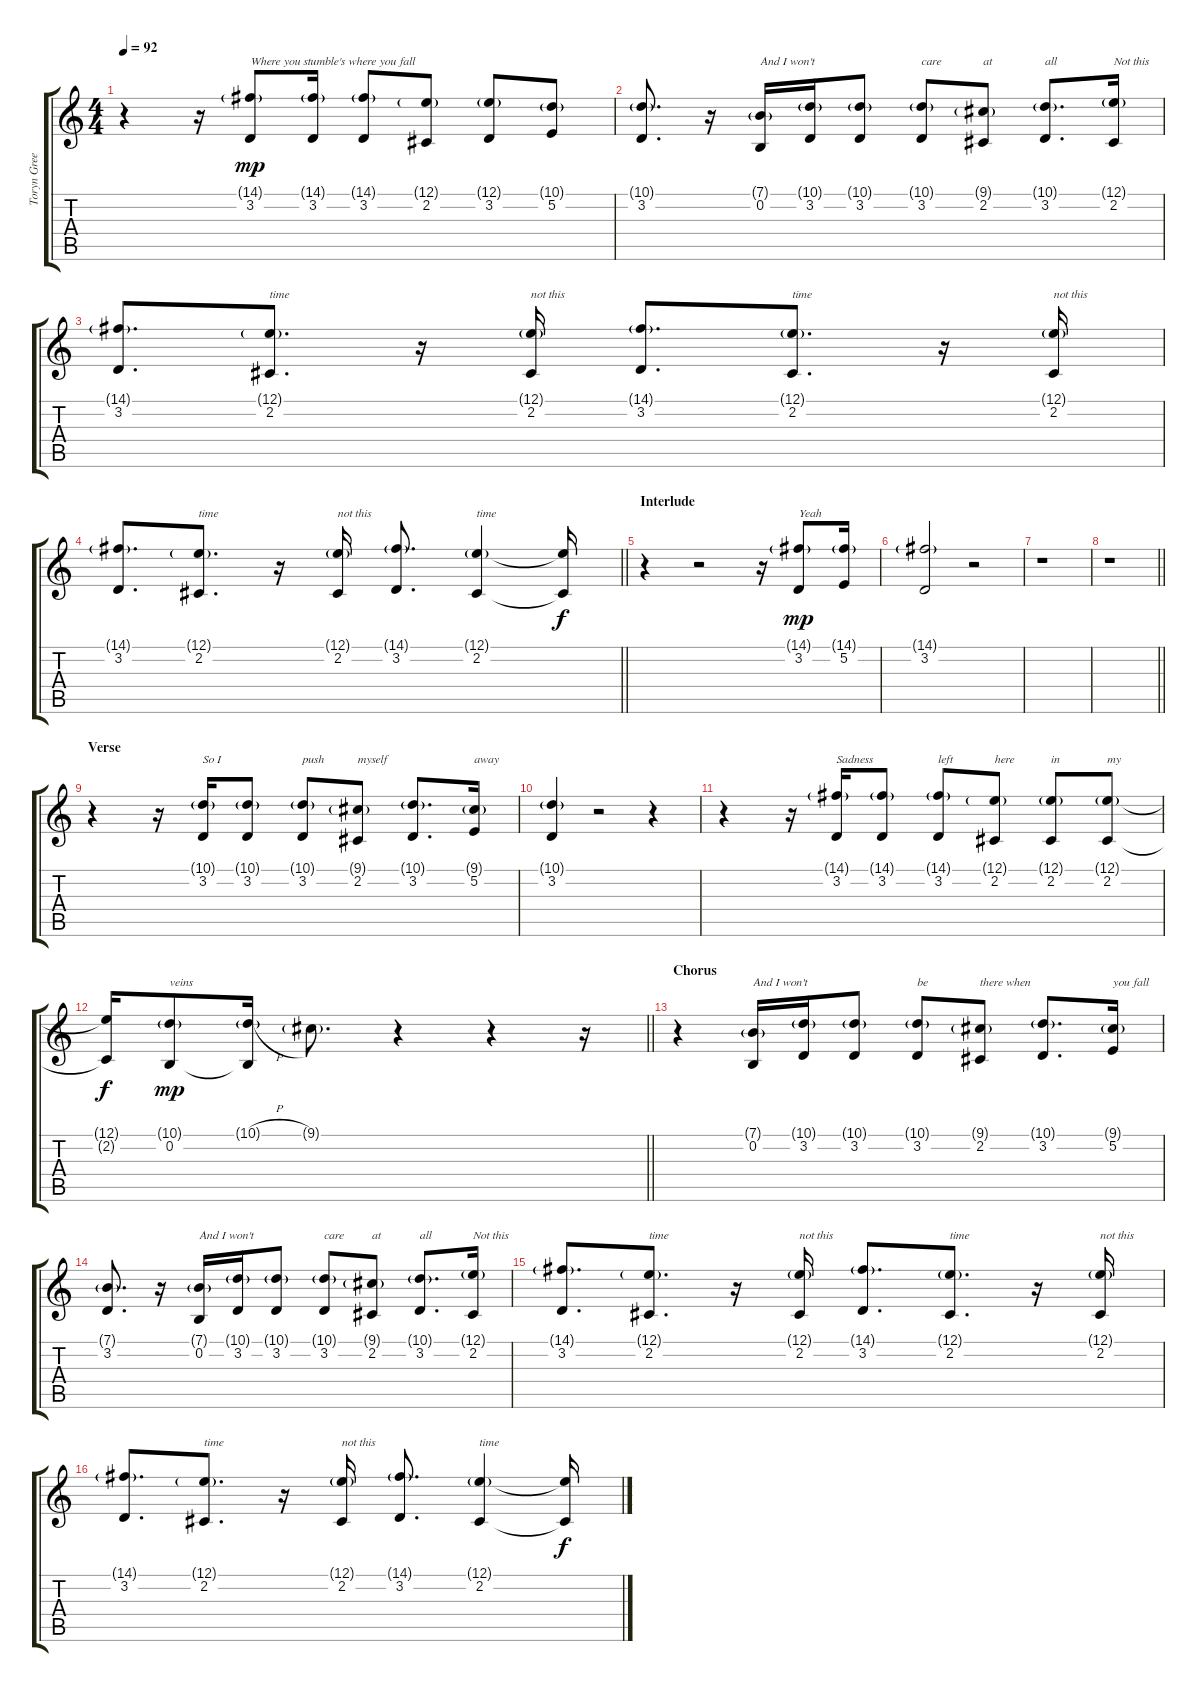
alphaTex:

\track ("Toryn Green (Vocals)" "Toryn Gree") {instrument violin}
\staff {score tabs}
\tuning (E4 B3 G3 D3 A2 D2) {hide}
\ts (4 4)
\tempo 92
\clef g2
\ks c
r.4{dy f} r.16 (14.1{g} 3.2).8{txt "Where you stumble's where you fall" dy mp} (14.1{g} 3.2).16 (14.1{g} 3.2).8 (12.1{g} 2.2).8 (12.1{g} 3.2).8 (10.1{g} 5.2).8 |
(10.1{g} 3.2).8{d} r.16 (7.1{g} 0.2).16{txt "And I won't"} (10.1{g} 3.2).16 (10.1{g} 3.2).8 (10.1{g} 3.2).8{txt "care"} (9.1{g} 2.2).8{txt "at"} (10.1{g} 3.2).8{d txt "all"} (12.1{g} 2.2).16{txt "Not this"} |
(14.1{g} 3.2).8{d} (12.1{g} 2.2).8{d txt "time"} r.16 (12.1{g} 2.2).16{txt "not this"} (14.1{g} 3.2).8{d} (12.1{g} 2.2).8{d txt "time"} r.16 (12.1{g} 2.2).16{txt "not this"} |
\barLineRight lightlight
(14.1{g} 3.2).8{d} (12.1{g} 2.2).8{d txt "time"} r.16 (12.1{g} 2.2).16{txt "not this"} (14.1{g} 3.2).8{d} (12.1{g} 2.2).4{txt "time"} (12.1{t} 2.2{t}).16{dy f} |
\section ("" "Interlude")
r.4 r.2 r.16 (14.1{g} 3.2).8{txt "Yeah" dy mp} (14.1{g} 5.2).16 |
(14.1{g} 3.2).2 r.2 |
r.1 |
\barLineRight lightlight
r.1 |
\section ("" "Verse")
r.4 r.16 (10.1{g} 3.2).16{txt "So I"} (10.1{g} 3.2).8 (10.1{g} 3.2).8{txt "push"} (9.1{g} 2.2).8{txt "myself"} (10.1{g} 3.2).8{d} (9.1{g} 5.2).16{txt "away"} |
(10.1{g} 3.2).4 r.2 r.4 |
r.4 r.16 (14.1{g} 3.2).16{txt "Sadness"} (14.1{g} 3.2).8 (14.1{g} 3.2).8{txt "left"} (12.1{g} 2.2).8{txt "here"} (12.1{g} 2.2).8{txt "in"} (12.1{g} 2.2).8{txt "my"} |
\barLineRight lightlight
(12.1{t} 2.2{t}).16{dy f} (10.1{g} 0.2).8{txt "veins" dy mp} (10.1{h g} 0.2{t}).16 9.1{g}.8{d} r.4 r.4 r.16 |
\section ("" "Chorus")
r.4 (7.1{g} 0.2).16{txt "And I won't"} (10.1{g} 3.2).16 (10.1{g} 3.2).8 (10.1{g} 3.2).8{txt "be"} (9.1{g} 2.2).8{txt "there when"} (10.1{g} 3.2).8{d} (9.1{g} 5.2).16{txt "you fall"} |
(7.1{g} 3.2).8{d} r.16 (7.1{g} 0.2).16{txt "And I won't"} (10.1{g} 3.2).16 (10.1{g} 3.2).8 (10.1{g} 3.2).8{txt "care"} (9.1{g} 2.2).8{txt "at"} (10.1{g} 3.2).8{d txt "all"} (12.1{g} 2.2).16{txt "Not this"} |
(14.1{g} 3.2).8{d} (12.1{g} 2.2).8{d txt "time"} r.16 (12.1{g} 2.2).16{txt "not this"} (14.1{g} 3.2).8{d} (12.1{g} 2.2).8{d txt "time"} r.16 (12.1{g} 2.2).16{txt "not this"} |
(14.1{g} 3.2).8{d} (12.1{g} 2.2).8{d txt "time"} r.16 (12.1{g} 2.2).16{txt "not this"} (14.1{g} 3.2).8{d} (12.1{g} 2.2).4{txt "time"} (12.1{t} 2.2{t}).16{dy f}
